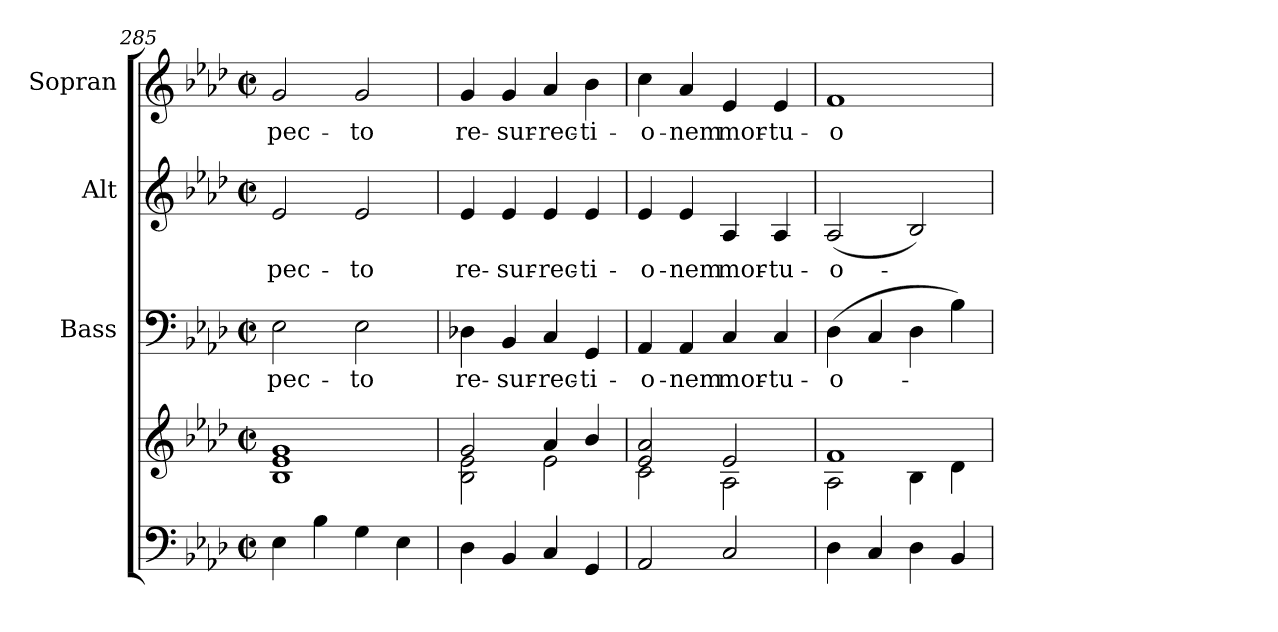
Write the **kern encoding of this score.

**kern	**kern	**kern	**text	**kern	**text	**kern	**text
*part4	*part4	*part3	*part3	*part2	*part2	*part1	*part1
*staff5	*staff4	*staff3	*staff3	*staff2	*staff2	*staff1	*staff1
*	*	*I"Bass	*	*I"Alt	*	*I"Sopran	*
*	*	*I'B.	*	*I'A.	*	*I'S.	*
*clefF4	*clefG2	*clefF4	*	*clefG2	*	*clefG2	*
*k[b-e-a-d-]	*k[b-e-a-d-]	*k[b-e-a-d-]	*	*k[b-e-a-d-]	*	*k[b-e-a-d-]	*
*A-:	*A-:	*A-:	*	*A-:	*	*A-:	*
*M2/2	*M2/2	*M2/2	*	*M2/2	*	*M2/2	*
*met(c|)	*met(c|)	*met(c|)	*	*met(c|)	*	*met(c|)	*
=285	=285	=285	=285	=285	=285	=285	=285
*	*^	*	*	*	*	*	*
!	!	!	!	!LO:LY:b	!	!LO:LY:b	!	!LO:LY:b
4E-\	1g	1B- 1e-	2E-\	-pec-	2e-/	-pec-	2g/	-pec-
4B-\	.	.	.	.	.	.	.	.
!	!	!	!	!LO:LY:b	!	!LO:LY:b	!	!LO:LY:b
4G\	.	.	2E-\	-to	2e-/	-to	2g/	-to
4E-\	.	.	.	.	.	.	.	.
=286	=286	=286	=286	=286	=286	=286	=286	=286
!	!	!	!	!LO:LY:b	!	!LO:LY:b	!	!LO:LY:b
4D-\	2g/	2B-\ 2e-\	4D-X\	re-	4e-/	re-	4g/	re-
!	!	!	!	!LO:LY:b	!	!LO:LY:b	!	!LO:LY:b
4BB-/	.	.	4BB-/	-sur-	4e-/	-sur-	4g/	-sur-
!	!	!	!	!LO:LY:b	!	!LO:LY:b	!	!LO:LY:b
4C/	4a-/	2e-\	4C/	-rec-	4e-/	-rec-	4a-/	-rec-
!	!	!	!	!LO:LY:b	!	!LO:LY:b	!	!LO:LY:b
4GG/	4b-/	.	4GG/	-ti-	4e-/	-ti-	4b-\	-ti-
=287	=287	=287	=287	=287	=287	=287	=287	=287
!	!	!	!	!LO:LY:b	!	!LO:LY:b	!	!LO:LY:b
2AA-/	2e-/ 2a-/	2c\	4AA-/	-o-	4e-/	-o-	4cc\	-o-
!	!	!	!	!LO:LY:b	!	!LO:LY:b	!	!LO:LY:b
.	.	.	4AA-/	-nem	4e-/	-nem	4a-/	-nem
!	!	!	!	!LO:LY:b	!	!LO:LY:b	!	!LO:LY:b
2C/	2e-/	2A-\	4C/	mor-	4A-/	mor-	4e-/	mor-
!	!	!	!	!LO:LY:b	!	!LO:LY:b	!	!LO:LY:b
.	.	.	4C/	-tu-	4A-/	-tu-	4e-/	-tu-
!!LO:LB:g=z
=288	=288	=288	=288	=288	=288	=288	=288	=288
!	!	!	!	!LO:LY:b	!	!LO:LY:b	!	!LO:LY:b
4D-\	1f	2A-\	(>4D-\	-o-	(2A-/	-o-	1f	-o-
4C/	.	.	4C/	.	.	.	.	.
4D-\	.	4B-\	4D-\	.	2B-/)	.	.	.
4BB-/	.	4d-\	4B-\)	.	.	.	.	.
*	*v	*v	*	*	*	*	*	*
=	=	=	=	=	=	=	=
*-	*-	*-	*-	*-	*-	*-	*-
